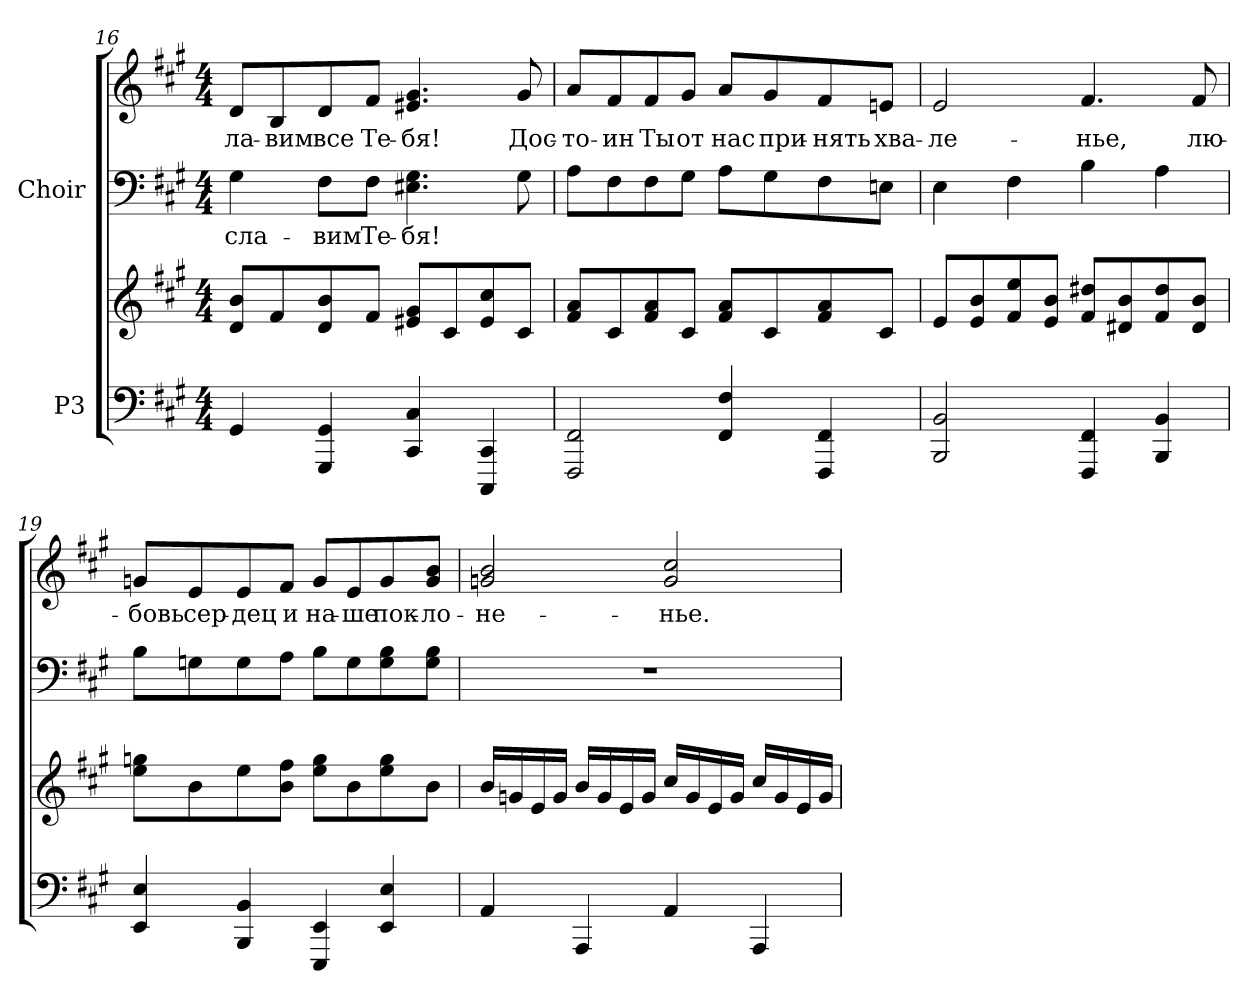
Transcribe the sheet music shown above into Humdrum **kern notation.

**kern	**kern	**kern	**text	**kern	**text
*part2	*part2	*part1	*part1	*part1	*part1
*staff4	*staff3	*staff2	*staff2	*staff1	*staff1
*I"P3	*	*I"Choir	*	*	*
*clefF4	*clefG2	*clefF4	*	*clefG2	*
*k[f#c#g#]	*k[f#c#g#]	*k[f#c#g#]	*	*k[f#c#g#]	*
*A:	*A:	*A:	*	*A:	*
*M4/4	*M4/4	*M4/4	*	*M4/4	*
=16	=16	=16	=16	=16	=16
!	!	!	!LO:LY:a:color=#000000	!	!
!	!	!	!	!	!LO:LY:b:color=#000000
4GG#i/	8di/ 8biL	4G#i\	-сла-	8di/L	-ла-
!	!	!	!	!	!LO:LY:b:color=#000000
.	8f#i/	.	.	8Bi/	-вим
!	!	!	!LO:LY:a:color=#000000	!	!
!	!	!	!	!	!LO:LY:b:color=#000000
4GGG#i/ 4GG#i	8di/ 8bi	8F#i\L	-вим	8di/	все
!	!	!	!LO:LY:a:color=#000000	!	!
!	!	!	!	!	!LO:LY:b:color=#000000
.	8f#i/J	8F#i\J	Те-	8f#i/J	Те-
!	!	!	!LO:LY:a:color=#000000	!	!
!	!	!	!	!	!LO:LY:b:color=#000000
4CC#i/ 4C#i	8e#Xi/ 8g#iL	4.E#Xi\ 4.G#i	-бя!	4.e#Xi/ 4.g#i	-бя!
.	8c#i/	.	.	.	.
4CCC#i/ 4CC#i	8e#i/ 8cc#i	.	.	.	.
!	!	!	!	!	!LO:LY:b:color=#000000
.	8c#i/J	8G#i\	.	8g#i/	Дос-
!!LO:LB:g=z
=17	=17	=17	=17	=17	=17
!	!	!	!	!	!LO:LY:b:color=#000000
2FFF#i/ 2FF#i	8f#i/ 8aiL	8Ai\L	.	8ai/L	-то-
!	!	!	!	!	!LO:LY:b:color=#000000
.	8c#i/	8F#i\	.	8f#i/	-ин
!	!	!	!	!	!LO:LY:b:color=#000000
.	8f#i/ 8ai	8F#i\	.	8f#i/	Ты
!	!	!	!	!	!LO:LY:b:color=#000000
.	8c#i/J	8G#i\J	.	8g#i/J	от
!	!	!	!	!	!LO:LY:b:color=#000000
4FF#i/ 4F#i	8f#i/ 8aiL	8Ai\L	.	8ai/L	нас
!	!	!	!	!	!LO:LY:b:color=#000000
.	8c#i/	8G#i\	.	8g#i/	при-
!	!	!	!	!	!LO:LY:b:color=#000000
4FFF#i/ 4FF#i	8f#i/ 8ai	8F#i\	.	8f#i/	-нять
!	!	!	!	!	!LO:LY:b:color=#000000
.	8c#i/J	8Eni\J	.	8eni/J	хва-
=18	=18	=18	=18	=18	=18
!	!	!	!	!	!LO:LY:b:color=#000000
2BBBi/ 2BBi	8ei/L	4Ei\	.	2ei/	-ле-
.	8ei/ 8bi	.	.	.	.
.	8f#i/ 8eei	4F#i\	.	.	.
.	8ei/ 8biJ	.	.	.	.
!	!	!	!	!	!LO:LY:b:color=#000000
4FFF#i/ 4FF#i	8f#i/ 8dd#XiL	4Bi\	.	4.f#i/	-нье,
.	8d#Xi/ 8bi	.	.	.	.
4BBBi/ 4BBi	8f#i/ 8dd#i	4Ai\	.	.	.
!	!	!	!	!	!LO:LY:b:color=#000000
.	8d#i/ 8biJ	.	.	8f#i/	лю-
=19	=19	=19	=19	=19	=19
!	!	!	!	!	!LO:LY:b:color=#000000
4EEi/ 4Ei	8eei\ 8ggniL	8Bi\L	.	8gni/L	-бовь
!	!	!	!	!	!LO:LY:b:color=#000000
.	8bi\	8Gni\	.	8ei/	сер-
!	!	!	!	!	!LO:LY:b:color=#000000
4BBBi/ 4BBi	8eei\	8Gi\	.	8ei/	-дец
!	!	!	!	!	!LO:LY:b:color=#000000
.	8bi\ 8ff#iJ	8Ai\J	.	8f#i/J	и
!	!	!	!	!	!LO:LY:b:color=#000000
4EEEi/ 4EEi	8eei\ 8ggiL	8Bi\L	.	8gi/L	на-
!	!	!	!	!	!LO:LY:b:color=#000000
.	8bi\	8Gi\	.	8ei/	-ше
!	!	!	!	!	!LO:LY:b:color=#000000
4EEi/ 4Ei	8eei\ 8ggi	8Gi\ 8Bi	.	8gi/	пок-
!	!	!	!	!	!LO:LY:b:color=#000000
.	8bi\J	8Gi\ 8BiJ	.	8gi/ 8biJ	-ло-
!!LO:PB:g=z
=20	=20	=20	=20	=20	=20
!	!	!	!	!	!LO:LY:b:color=#000000
4AAi/	16bi/LL	1r	.	2gni/ 2bi	-не-
.	16gni/	.	.	.	.
.	16ei/	.	.	.	.
.	16gi/JJ	.	.	.	.
4AAAi/	16bi/LL	.	.	.	.
.	16gi/	.	.	.	.
.	16ei/	.	.	.	.
.	16gi/JJ	.	.	.	.
!	!	!	!	!	!LO:LY:b:color=#000000
4AAi/	16cc#i/LL	.	.	2gi/ 2cc#i	-нье.
.	16gi/	.	.	.	.
.	16ei/	.	.	.	.
.	16gi/JJ	.	.	.	.
4AAAi/	16cc#i/LL	.	.	.	.
.	16gi/	.	.	.	.
.	16ei/	.	.	.	.
.	16gi/JJ	.	.	.	.
=	=	=	=	=	=
*-	*-	*-	*-	*-	*-
